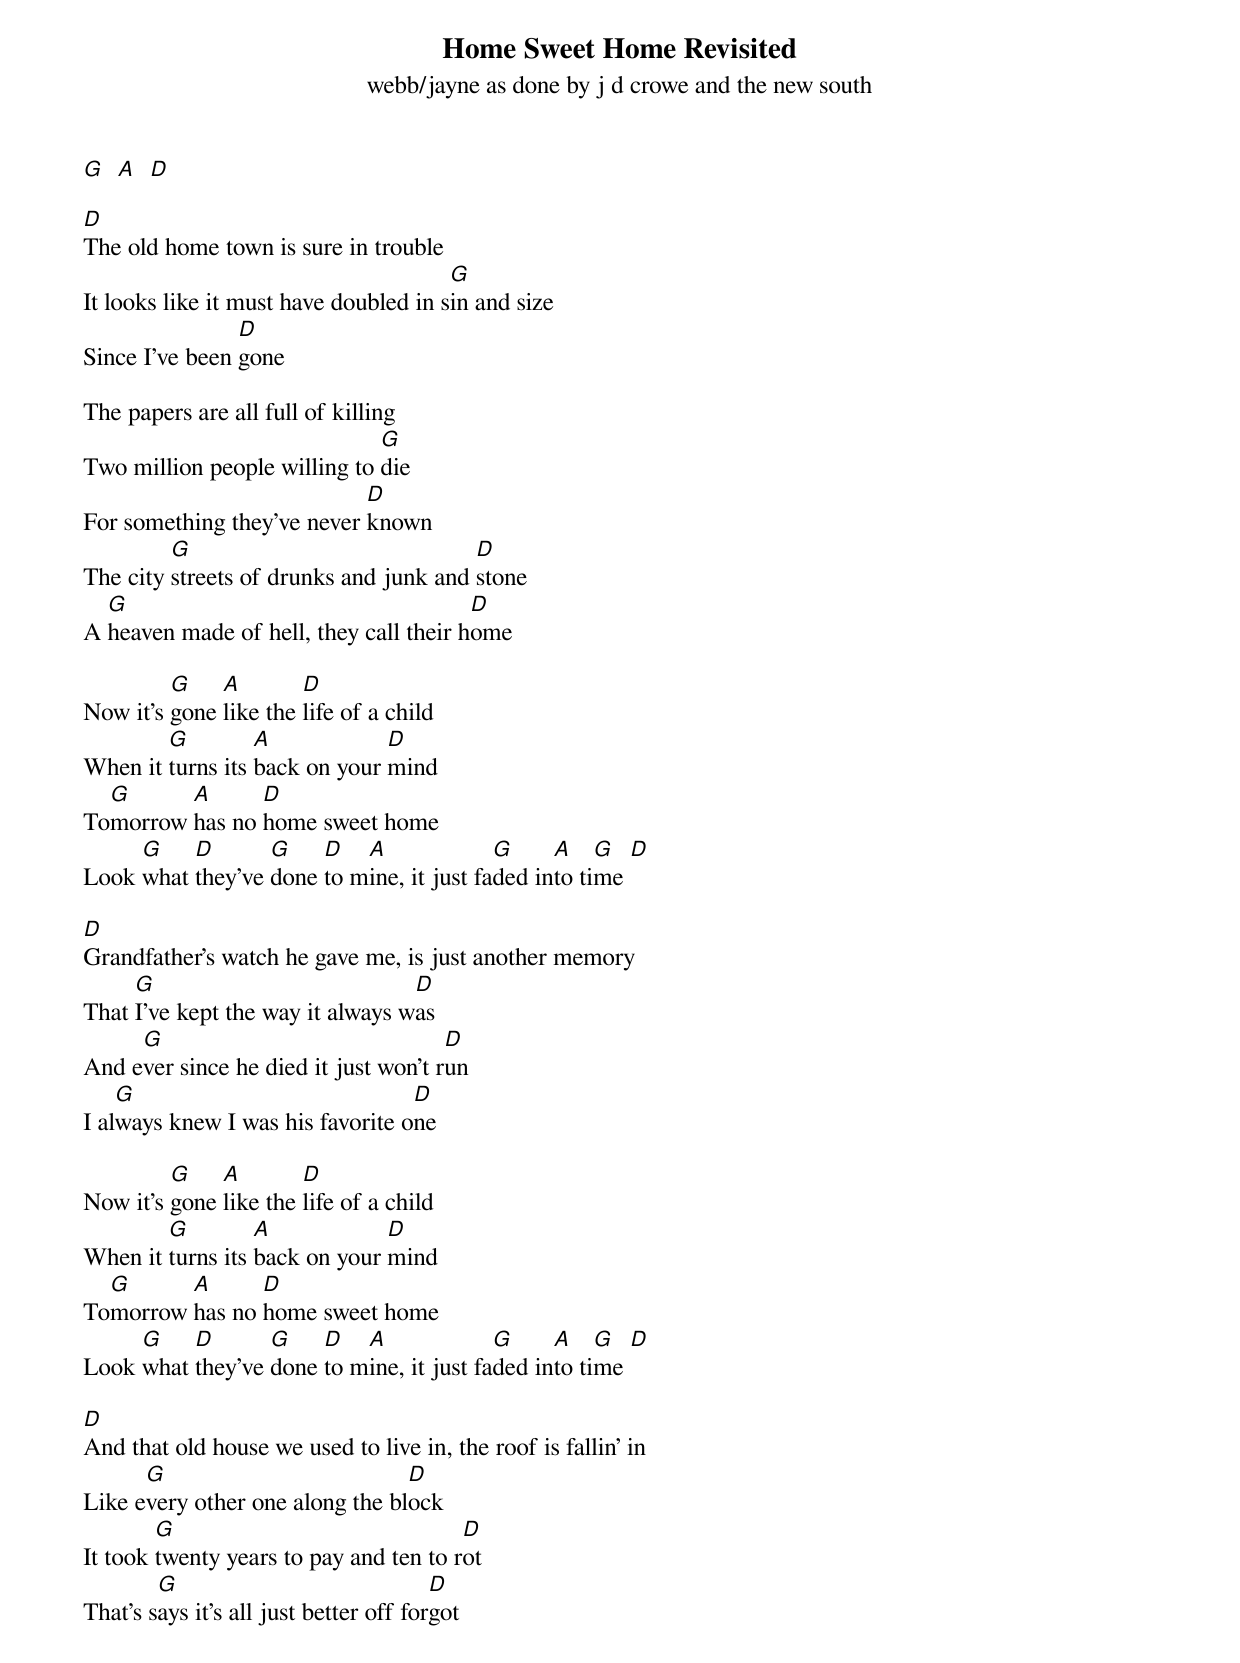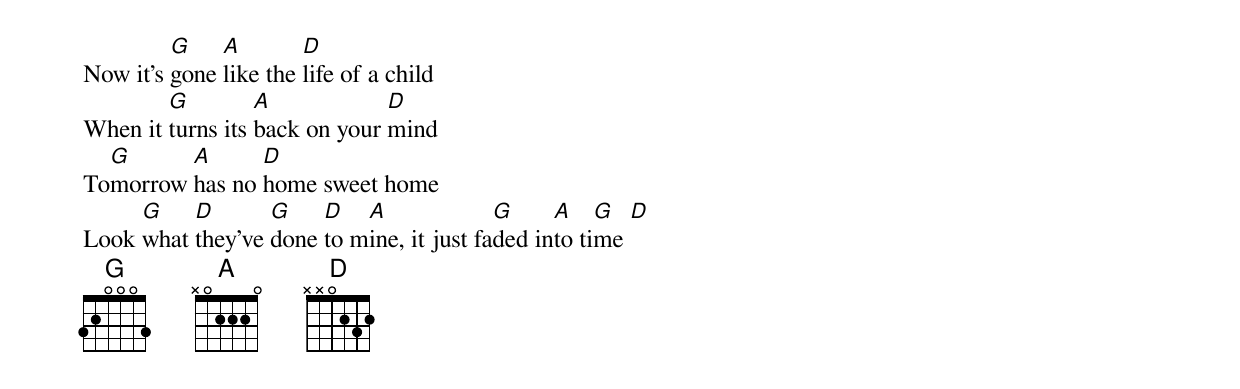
{title: Home Sweet Home Revisited}
{subtitle: webb/jayne as done by j d crowe and the new south}
[G]  [A]  [D]

[D]The old home town is sure in trouble
It looks like it must have doubled in s[G]in and size
Since I've been [D]gone

The papers are all full of killing
Two million people willing to [G]die
For something they've never [D]known
The city [G]streets of drunks and junk and [D]stone
A [G]heaven made of hell, they call their h[D]ome

Now it's [G]gone [A]like the [D]life of a child
When it [G]turns its [A]back on your [D]mind
To[G]morrow [A]has no [D]home sweet home
Look [G]what [D]they've [G]done [D]to m[A]ine, it just fa[G]ded in[A]to ti[G]me [D]

[D]Grandfather's watch he gave me, is just another memory
That [G]I've kept the way it always w[D]as
And e[G]ver since he died it just won't r[D]un
I al[G]ways knew I was his favorite o[D]ne

Now it's [G]gone [A]like the [D]life of a child
When it [G]turns its [A]back on your [D]mind
To[G]morrow [A]has no [D]home sweet home
Look [G]what [D]they've [G]done [D]to m[A]ine, it just fa[G]ded in[A]to ti[G]me [D]

[D]And that old house we used to live in, the roof is fallin' in
Like e[G]very other one along the bl[D]ock
It took [G]twenty years to pay and ten to r[D]ot
That's s[G]ays it's all just better off for[D]got

Now it's [G]gone [A]like the [D]life of a child
When it [G]turns its [A]back on your [D]mind
To[G]morrow [A]has no [D]home sweet home
Look [G]what [D]they've [G]done [D]to m[A]ine, it just fa[G]ded in[A]to ti[G]me [D]
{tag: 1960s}
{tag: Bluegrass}
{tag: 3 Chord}
